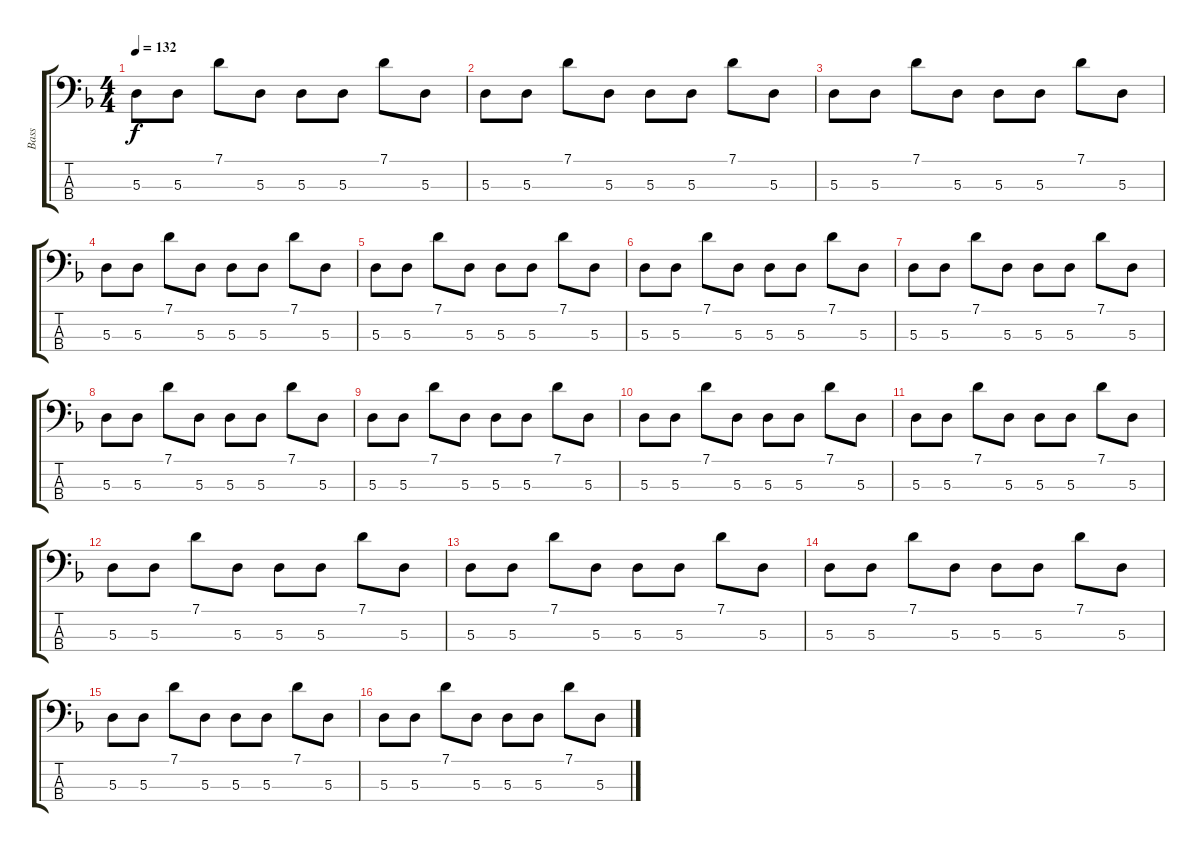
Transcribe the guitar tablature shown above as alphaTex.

\track ("Bass " "Bass ") {instrument electricbassfinger}
\staff {score tabs}
\tuning (G2 D2 A1 E1) {hide}
\ts (4 4)
\tempo 132
\clef f4
\ks dminor
5.3.8{dy f} 5.3.8 7.1.8 5.3.8 5.3.8 5.3.8 7.1.8 5.3.8 |
5.3.8 5.3.8 7.1.8 5.3.8 5.3.8 5.3.8 7.1.8 5.3.8 |
5.3.8 5.3.8 7.1.8 5.3.8 5.3.8 5.3.8 7.1.8 5.3.8 |
5.3.8 5.3.8 7.1.8 5.3.8 5.3.8 5.3.8 7.1.8 5.3.8 |
5.3.8 5.3.8 7.1.8 5.3.8 5.3.8 5.3.8 7.1.8 5.3.8 |
5.3.8 5.3.8 7.1.8 5.3.8 5.3.8 5.3.8 7.1.8 5.3.8 |
5.3.8 5.3.8 7.1.8 5.3.8 5.3.8 5.3.8 7.1.8 5.3.8 |
5.3.8 5.3.8 7.1.8 5.3.8 5.3.8 5.3.8 7.1.8 5.3.8 |
5.3.8 5.3.8 7.1.8 5.3.8 5.3.8 5.3.8 7.1.8 5.3.8 |
5.3.8 5.3.8 7.1.8 5.3.8 5.3.8 5.3.8 7.1.8 5.3.8 |
5.3.8 5.3.8 7.1.8 5.3.8 5.3.8 5.3.8 7.1.8 5.3.8 |
5.3.8 5.3.8 7.1.8 5.3.8 5.3.8 5.3.8 7.1.8 5.3.8 |
5.3.8 5.3.8 7.1.8 5.3.8 5.3.8 5.3.8 7.1.8 5.3.8 |
5.3.8 5.3.8 7.1.8 5.3.8 5.3.8 5.3.8 7.1.8 5.3.8 |
5.3.8 5.3.8 7.1.8 5.3.8 5.3.8 5.3.8 7.1.8 5.3.8 |
5.3.8 5.3.8 7.1.8 5.3.8 5.3.8 5.3.8 7.1.8 5.3.8
